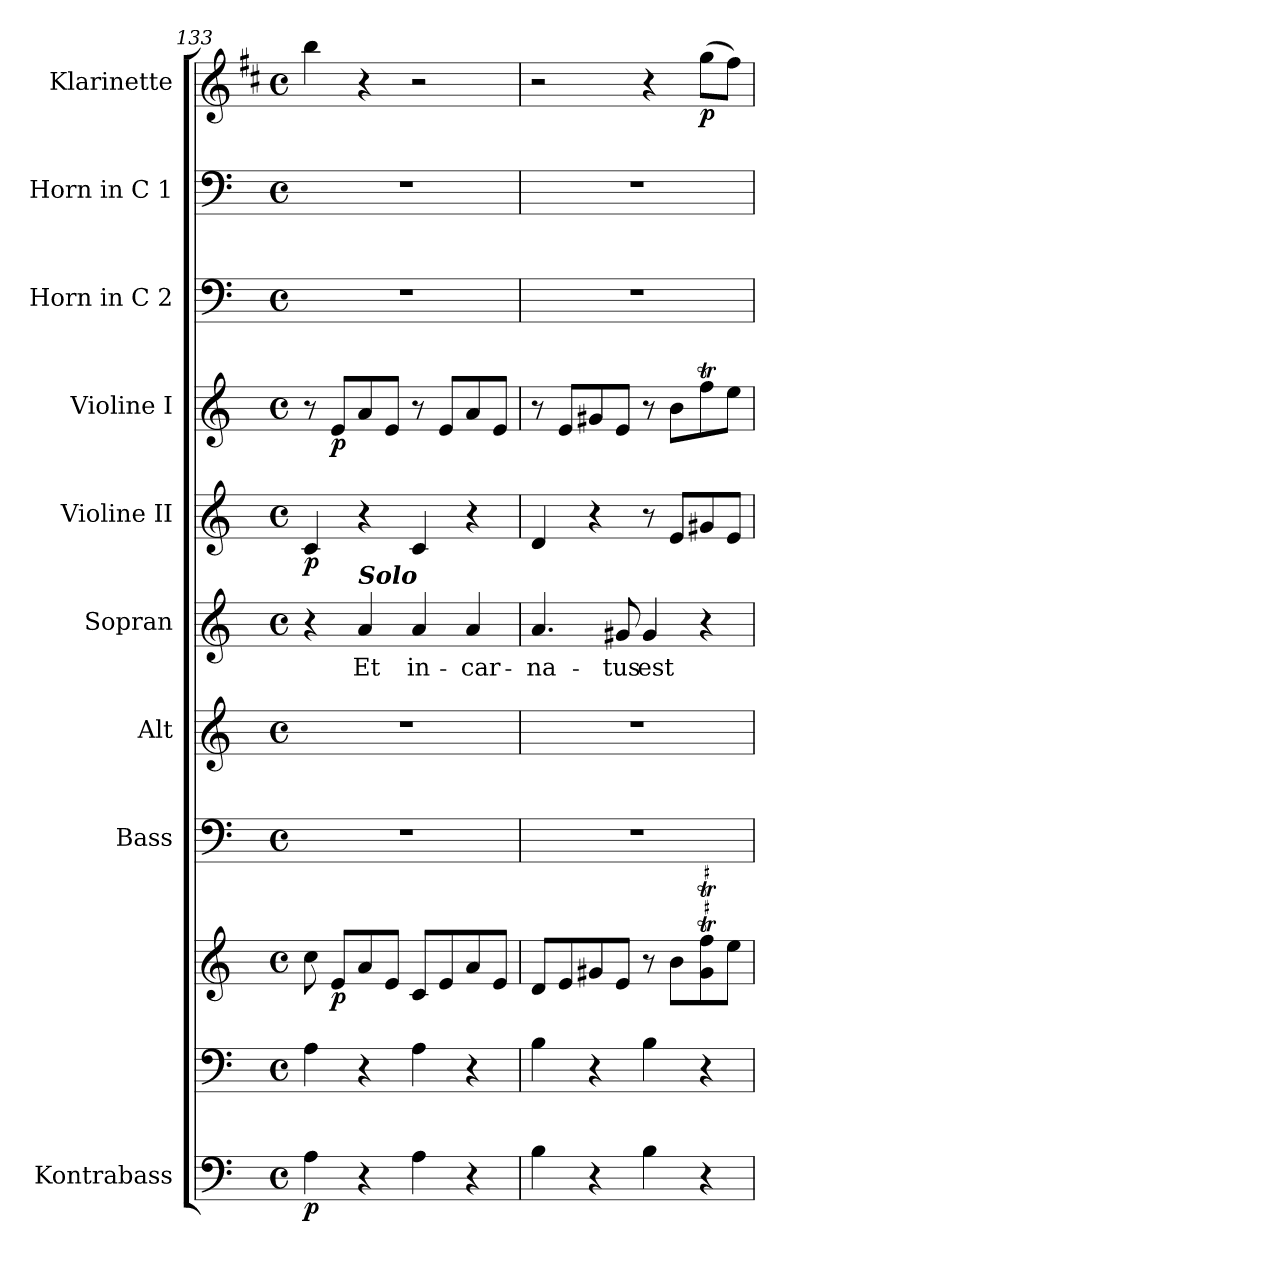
**kern	**dynam	**kern	**kern	**dynam	**kern	**kern	**kern	**text	**kern	**dynam	**kern	**dynam	**kern	**kern	**kern	**dynam
*part10	*part10	*part9	*part9	*part9	*part8	*part7	*part6	*part6	*part5	*part5	*part4	*part4	*part3	*part2	*part1	*part1
*staff11	*staff11	*staff10	*staff9	*staff9/10	*staff8	*staff7	*staff6	*staff6	*staff5	*staff5	*staff4	*staff4	*staff3	*staff2	*staff1	*staff1
*I"Kontrabass	*	*	*	*	*I"Bass	*I"Alt	*I"Sopran	*	*I"Violine II	*	*I"Violine I	*	*I"Horn in C 2	*I"Horn in C 1	*I"Klarinette	*
*I'Kb.	*	*	*	*	*I'B.	*I'A.	*I'S.	*	*I'Vl. II	*	*I'Vl. I	*	*I'Horn 2	*I'Horn 1	*I'Kl.	*
*clefF4	*	*clefF4	*clefG2	*	*clefF4	*clefG2	*clefG2	*	*clefG2	*	*clefG2	*	*clefF4	*clefF4	*clefG2	*
*ITrd7c12	*	*	*	*	*	*	*	*	*	*	*	*	*	*	*ITrd1c2	*
*k[]	*	*k[]	*k[]	*	*k[]	*k[]	*k[]	*	*k[]	*	*k[]	*	*k[]	*k[]	*k[]	*
*C:	*	*C:	*C:	*	*C:	*C:	*C:	*	*C:	*	*C:	*	*C:	*C:	*C:	*
*M4/4	*	*M4/4	*M4/4	*	*M4/4	*M4/4	*M4/4	*	*M4/4	*	*M4/4	*	*M4/4	*M4/4	*M4/4	*
*met(c)	*	*met(c)	*met(c)	*	*met(c)	*met(c)	*met(c)	*	*met(c)	*	*met(c)	*	*met(c)	*met(c)	*met(c)	*
=133	=133	=133	=133	=133	=133	=133	=133	=133	=133	=133	=133	=133	=133	=133	=133	=133
!	!LO:DY:b	!	!	!	!	!	!	!	!	!LO:DY:b	!	!	!	!	!	!
4AA\	p	4A\	8cc\	.	1r	1r	4r	.	4c/	p	8r	.	1r	1r	4aa\	.
!	!	!	!	!LO:DY:b	!	!	!	!	!	!	!	!LO:DY:b	!	!	!	!
.	.	.	8e/L	p	.	.	.	.	.	.	8e/L	p	.	.	.	.
!	!	!	!	!	!	!	!LO:TX:a:Bi:t=Solo	!	!	!	!	!	!	!	!	!
!	!	!	!	!	!	!	!	!LO:LY:b	!	!	!	!	!	!	!	!
4r	.	4r	8a/	.	.	.	4a/	Et	4r	.	8a/	.	.	.	4r	.
.	.	.	8e/J	.	.	.	.	.	.	.	8e/J	.	.	.	.	.
!	!	!	!	!	!	!	!	!LO:LY:b	!	!	!	!	!	!	!	!
4AA\	.	4A\	8c/L	.	.	.	4a/	in-	4c/	.	8r	.	.	.	2r	.
.	.	.	8e/	.	.	.	.	.	.	.	8e/L	.	.	.	.	.
!	!	!	!	!	!	!	!	!LO:LY:b	!	!	!	!	!	!	!	!
4r	.	4r	8a/	.	.	.	4a/	-car-	4r	.	8a/	.	.	.	.	.
.	.	.	8e/J	.	.	.	.	.	.	.	8e/J	.	.	.	.	.
=134	=134	=134	=134	=134	=134	=134	=134	=134	=134	=134	=134	=134	=134	=134	=134	=134
!	!	!	!	!	!	!	!	!LO:LY:b	!	!	!	!	!	!	!	!
4BB\	.	4B\	8d/L	.	1r	1r	4.a/	-na-	4d/	.	8r	.	1r	1r	2r	.
.	.	.	8e/	.	.	.	.	.	.	.	8e/L	.	.	.	.	.
4r	.	4r	8g#X/	.	.	.	.	.	4r	.	8g#X/	.	.	.	.	.
!	!	!	!	!	!	!	!	!LO:LY:b	!	!	!	!	!	!	!	!
.	.	.	8e/J	.	.	.	8g#X/	-tus	.	.	8e/J	.	.	.	.	.
!	!	!	!	!	!	!	!	!LO:LY:b	!	!	!	!	!	!	!	!
4BB\	.	4B\	8r	.	.	.	4g#/	est	8r	.	8r	.	.	.	4r	.
.	.	.	8b\L	.	.	.	.	.	8e/L	.	8b\L	.	.	.	.	.
!	!	!	!	!	!	!	!	!	!	!	!	!	!	!	!	!LO:DY:b
4r	.	4r	8g#\T 8ff\T	.	.	.	4r	.	8g#X/	.	8ffT\	.	.	.	(>8ff\L	p
.	.	.	8ee\J	.	.	.	.	.	8e/J	.	8ee\J	.	.	.	8ee\J)	.
=	=	=	=	=	=	=	=	=	=	=	=	=	=	=	=	=
*-	*-	*-	*-	*-	*-	*-	*-	*-	*-	*-	*-	*-	*-	*-	*-	*-
